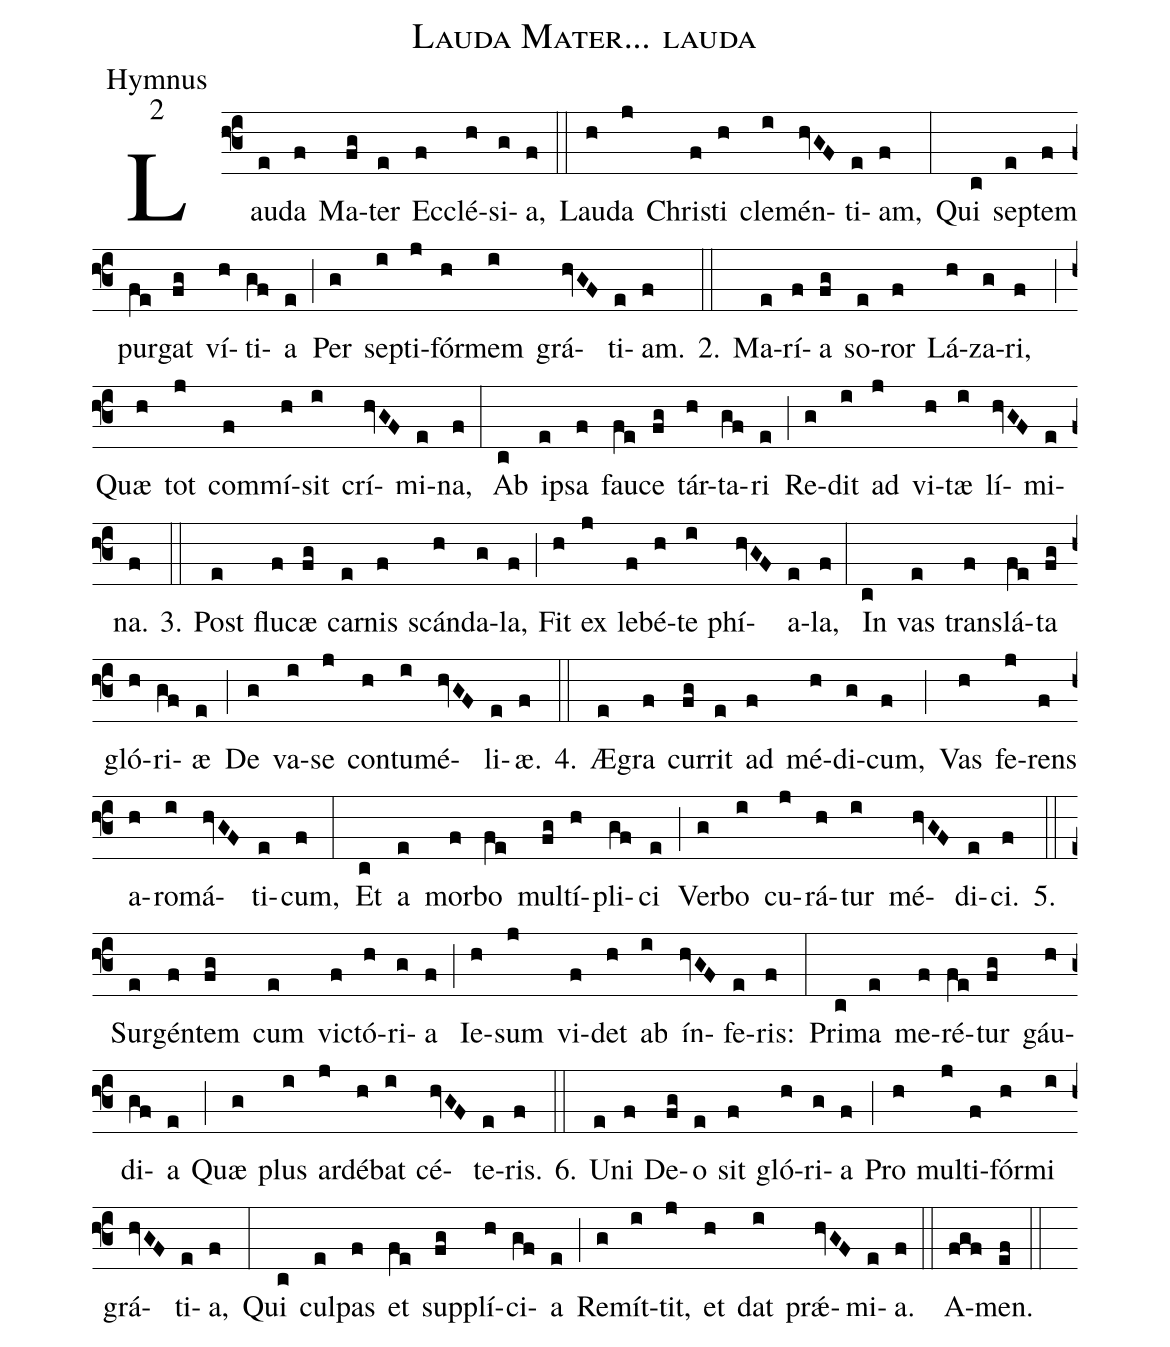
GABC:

name:Lauda Mater... lauda;
office-part:Hymnus;
mode:2;
%%
(f3) Lau(e)da(f) Ma(fg)ter(e) Ec(f)clé(h)si(g)a,(f) (::)
Lau(h)da(j) Chri(f)sti(h) cle(i)mén(hvGF)ti(e)am,(f) (:)
Qui(c) sep(e)tem(f) pur(fe)gat(fg) ví(h)ti(gf)a(e) (;) Per(g) sep(i)ti(j)fór(h)mem(i) grá(hvGF)ti(e)am.(f) 2.(::) Ma(e)rí(f)a(fg) so(e)ror(f) Lá(h)za(g)ri,(f) (;) Quæ(h) tot(j) com(f)mí(h)sit(i) crí(hvGF)mi(e)na,(f) (:)
Ab(c) i(e)psa(f) fau(fe)ce(fg) tár(h)ta(gf)ri(e) (;) Re(g)dit(i) ad(j) vi(h)tæ(i) lí(hvGF)mi(e)na.(f) 3.(::) Post(e) flu(f)cæ(fg) car(e)nis(f) scán(h)da(g)la,(f) (;) Fit(h) ex(j) le(f)bé(h)te(i) phí(hvGF)a(e)la,(f) (:)
In(c) vas(e) tran(f)slá(fe)ta(fg) gló(h)ri(gf)æ(e) (;) De(g) va(i)se(j) con(h)tu(i)mé(hvGF)li(e)æ.(f) 4.(::) Æ(e)gra(f) cur(fg)rit(e) ad(f) mé(h)di(g)cum,(f) (;) Vas(h) fe(j)rens(f) a(h)ro(i)má(hvGF)ti(e)cum,(f) (:)
Et(c) a(e) mor(f)bo(fe) mul(fg)tí(h)pli(gf)ci(e) (;) Ver(g)bo(i) cu(j)rá(h)tur(i) mé(hvGF)di(e)ci.(f) 5.(::) Sur(e)gén(f)tem(fg) cum(e) vi(f)ctó(h)ri(g)a(f) (;) Ie(h)sum(j) vi(f)det(h) ab(i) ín(hvGF)fe(e)ris:(f) (:)
Pri(c)ma(e) me(f)ré(fe)tur(fg) gáu(h)di(gf)a(e) (;) Quæ(g) plus(i) ar(j)dé(h)bat(i) cé(hvGF)te(e)ris.(f) 6.(::) U(e)ni(f) De(fg)o(e) sit(f) gló(h)ri(g)a(f) (;) Pro(h) mul(j)ti(f)fór(h)mi(i) grá(hvGF)ti(e)a,(f) (:)
Qui(c) cul(e)pas(f) et(fe) sup(fg)plí(h)ci(gf)a(e) (;) Re(g)mít(i)tit,(j) et(h) dat(i) pr{<sp>'ae</sp>}(hvGF)mi(e)a.(f) (::)
A(fgf)men.(ef) (::)
